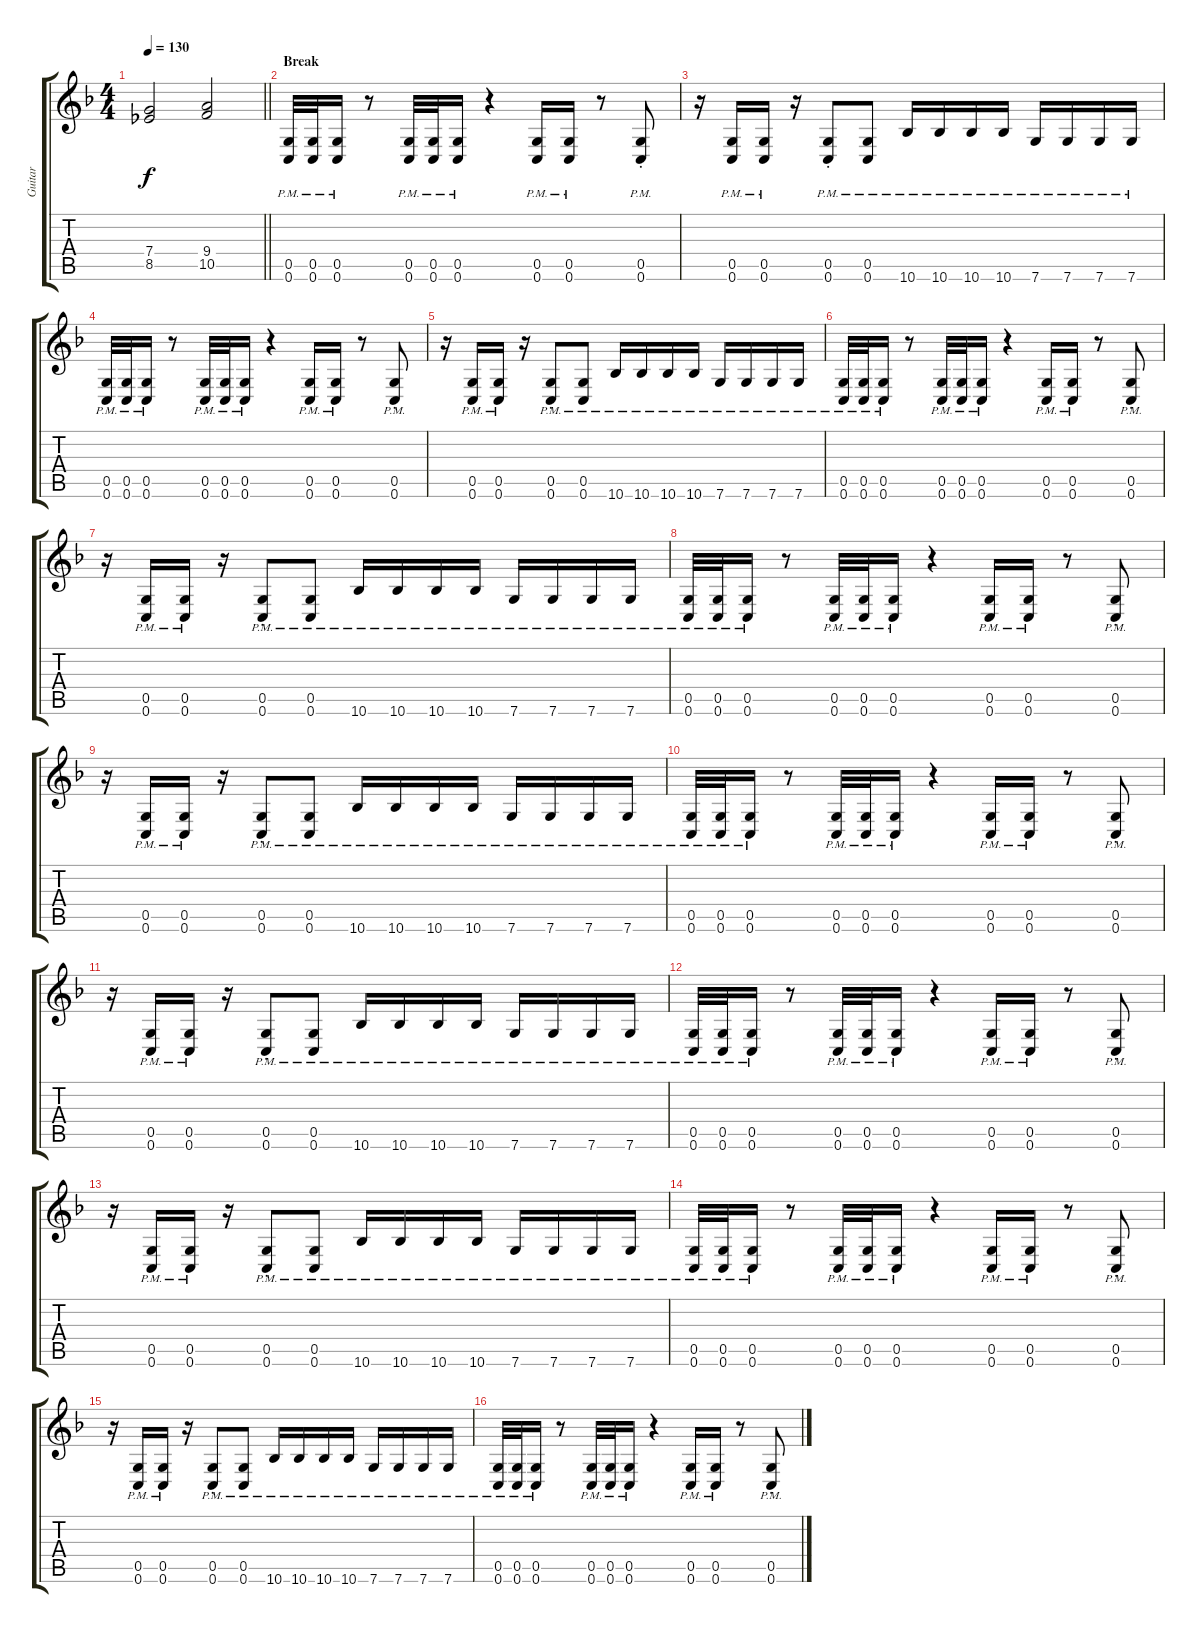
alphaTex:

\track ("Guitar" "Guitar") {instrument distortionguitar}
\staff {score tabs}
\tuning (D4 A3 F3 C3 G2 C2) {hide}
\ts (4 4)
\tempo 130
\clef g2
\barLineRight lightlight
\ks f
(7.4 8.5).2{dy f} (9.4 10.5).2 |
\section ("" "Break")
(0.5{pm} 0.6{pm}).32 (0.5{pm} 0.6{pm}).32 (0.5{pm} 0.6{pm}).16 r.8 (0.5{pm} 0.6{pm}).32 (0.5{pm} 0.6{pm}).32 (0.5{pm} 0.6{pm}).16 r.4 (0.5{pm} 0.6{pm}).16 (0.5{pm} 0.6{pm}).16 r.8 (0.5{pm st} 0.6{pm st}).8 |
r.16 (0.5{pm} 0.6{pm}).16 (0.5{pm} 0.6{pm}).16 r.16 (0.5{pm st} 0.6{pm st}).8 (0.5{pm} 0.6{pm}).8 10.6{pm}.16 10.6{pm}.16 10.6{pm}.16 10.6{pm}.16 7.6{pm}.16 7.6{pm}.16 7.6{pm}.16 7.6{pm}.16 |
(0.5{pm} 0.6{pm}).32 (0.5{pm} 0.6{pm}).32 (0.5{pm} 0.6{pm}).16 r.8 (0.5{pm} 0.6{pm}).32 (0.5{pm} 0.6{pm}).32 (0.5{pm} 0.6{pm}).16 r.4 (0.5{pm} 0.6{pm}).16 (0.5{pm} 0.6{pm}).16 r.8 (0.5{pm st} 0.6{pm st}).8 |
r.16 (0.5{pm} 0.6{pm}).16 (0.5{pm} 0.6{pm}).16 r.16 (0.5{pm st} 0.6{pm st}).8 (0.5{pm} 0.6{pm}).8 10.6{pm}.16 10.6{pm}.16 10.6{pm}.16 10.6{pm}.16 7.6{pm}.16 7.6{pm}.16 7.6{pm}.16 7.6{pm}.16 |
(0.5{pm} 0.6{pm}).32 (0.5{pm} 0.6{pm}).32 (0.5{pm} 0.6{pm}).16 r.8 (0.5{pm} 0.6{pm}).32 (0.5{pm} 0.6{pm}).32 (0.5{pm} 0.6{pm}).16 r.4 (0.5{pm} 0.6{pm}).16 (0.5{pm} 0.6{pm}).16 r.8 (0.5{pm st} 0.6{pm st}).8 |
r.16 (0.5{pm} 0.6{pm}).16 (0.5{pm} 0.6{pm}).16 r.16 (0.5{pm st} 0.6{pm st}).8 (0.5{pm} 0.6{pm}).8 10.6{pm}.16 10.6{pm}.16 10.6{pm}.16 10.6{pm}.16 7.6{pm}.16 7.6{pm}.16 7.6{pm}.16 7.6{pm}.16 |
(0.5{pm} 0.6{pm}).32 (0.5{pm} 0.6{pm}).32 (0.5{pm} 0.6{pm}).16 r.8 (0.5{pm} 0.6{pm}).32 (0.5{pm} 0.6{pm}).32 (0.5{pm} 0.6{pm}).16 r.4 (0.5{pm} 0.6{pm}).16 (0.5{pm} 0.6{pm}).16 r.8 (0.5{pm st} 0.6{pm st}).8 |
r.16 (0.5{pm} 0.6{pm}).16 (0.5{pm} 0.6{pm}).16 r.16 (0.5{pm st} 0.6{pm st}).8 (0.5{pm} 0.6{pm}).8 10.6{pm}.16 10.6{pm}.16 10.6{pm}.16 10.6{pm}.16 7.6{pm}.16 7.6{pm}.16 7.6{pm}.16 7.6{pm}.16 |
(0.5{pm} 0.6{pm}).32 (0.5{pm} 0.6{pm}).32 (0.5{pm} 0.6{pm}).16 r.8 (0.5{pm} 0.6{pm}).32 (0.5{pm} 0.6{pm}).32 (0.5{pm} 0.6{pm}).16 r.4 (0.5{pm} 0.6{pm}).16 (0.5{pm} 0.6{pm}).16 r.8 (0.5{pm st} 0.6{pm st}).8 |
r.16 (0.5{pm} 0.6{pm}).16 (0.5{pm} 0.6{pm}).16 r.16 (0.5{pm st} 0.6{pm st}).8 (0.5{pm} 0.6{pm}).8 10.6{pm}.16 10.6{pm}.16 10.6{pm}.16 10.6{pm}.16 7.6{pm}.16 7.6{pm}.16 7.6{pm}.16 7.6{pm}.16 |
(0.5{pm} 0.6{pm}).32 (0.5{pm} 0.6{pm}).32 (0.5{pm} 0.6{pm}).16 r.8 (0.5{pm} 0.6{pm}).32 (0.5{pm} 0.6{pm}).32 (0.5{pm} 0.6{pm}).16 r.4 (0.5{pm} 0.6{pm}).16 (0.5{pm} 0.6{pm}).16 r.8 (0.5{pm st} 0.6{pm st}).8 |
r.16 (0.5{pm} 0.6{pm}).16 (0.5{pm} 0.6{pm}).16 r.16 (0.5{pm st} 0.6{pm st}).8 (0.5{pm} 0.6{pm}).8 10.6{pm}.16 10.6{pm}.16 10.6{pm}.16 10.6{pm}.16 7.6{pm}.16 7.6{pm}.16 7.6{pm}.16 7.6{pm}.16 |
(0.5{pm} 0.6{pm}).32 (0.5{pm} 0.6{pm}).32 (0.5{pm} 0.6{pm}).16 r.8 (0.5{pm} 0.6{pm}).32 (0.5{pm} 0.6{pm}).32 (0.5{pm} 0.6{pm}).16 r.4 (0.5{pm} 0.6{pm}).16 (0.5{pm} 0.6{pm}).16 r.8 (0.5{pm st} 0.6{pm st}).8 |
r.16 (0.5{pm} 0.6{pm}).16 (0.5{pm} 0.6{pm}).16 r.16 (0.5{pm st} 0.6{pm st}).8 (0.5{pm} 0.6{pm}).8 10.6{pm}.16 10.6{pm}.16 10.6{pm}.16 10.6{pm}.16 7.6{pm}.16 7.6{pm}.16 7.6{pm}.16 7.6{pm}.16 |
(0.5{pm} 0.6{pm}).32 (0.5{pm} 0.6{pm}).32 (0.5{pm} 0.6{pm}).16 r.8 (0.5{pm} 0.6{pm}).32 (0.5{pm} 0.6{pm}).32 (0.5{pm} 0.6{pm}).16 r.4 (0.5{pm} 0.6{pm}).16 (0.5{pm} 0.6{pm}).16 r.8 (0.5{pm st} 0.6{pm st}).8
